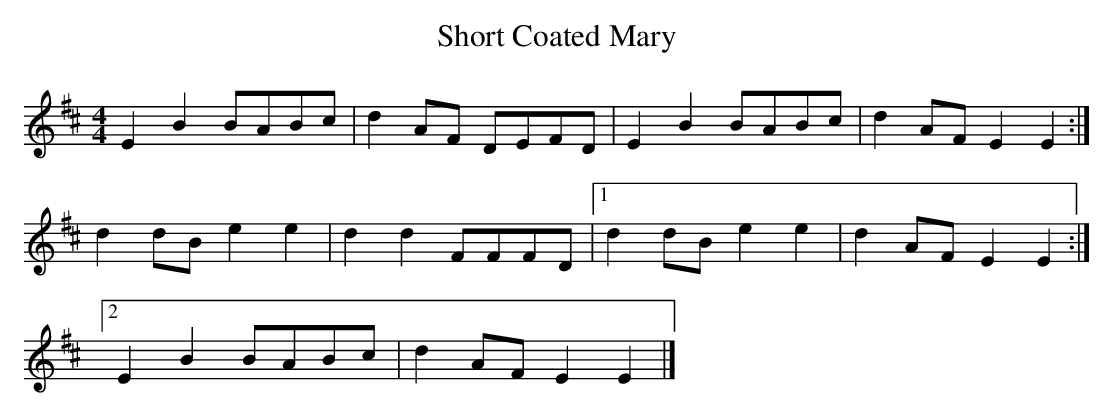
X:1
T:Short Coated Mary
M:4/4
L:1/8
K:EDor
E2B2 BABc|d2AF DEFD|   E2B2 BABc|d2AF E2E2:|
d2dB e2e2|d2d2 FFFD|[1 d2dB e2e2|d2AF E2E2:|
                    [2 E2B2 BABc|d2AF E2E2|]
